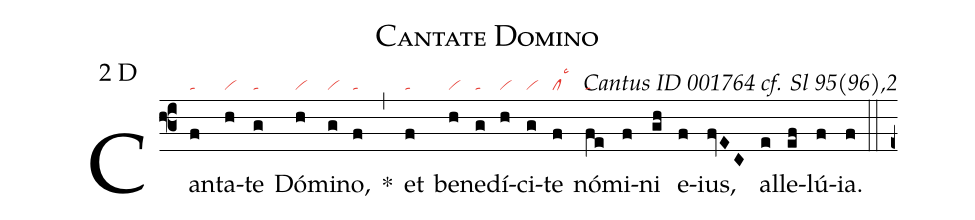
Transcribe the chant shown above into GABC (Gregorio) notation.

name: Cantate Domino;
mode: 2;
mode-differentia: D;
commentary: Cantus ID 001764 cf. Sl 95(96),2;
nabc-lines: 1;
%%
(f3)

Can(f|ta)ta(h|vi)te(g|ta) Dó(h|vi)mi(g|vi)no,(f|ta) *(,) et(f|ta) be(h|vi)ne(g|ta)dí(h|vi)ci(g|vi)te(f|cllsc3) nó(fe|ta)mi(f)ni(gh) e(f)ius,(fvEC) al(e)le(ef)lú(f)ia.(f)

(::)

(e+)
